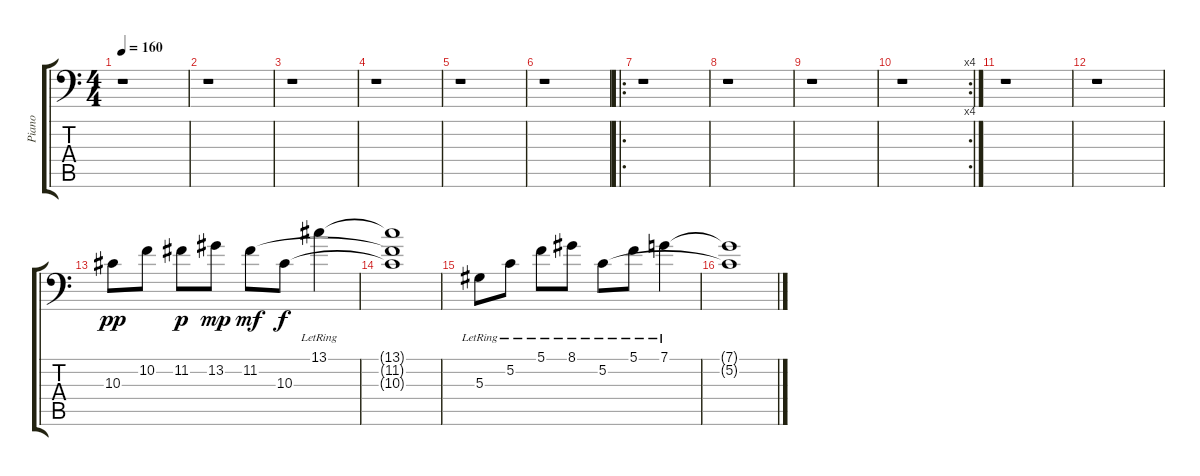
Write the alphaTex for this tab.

\track ("Piano" "Piano") {instrument acousticgrandpiano}
\staff {score tabs}
\tuning (C4 G3 Eb3 Bb2 F2 Bb1) {hide}
\ts (4 4)
\tempo 160
\clef f4
\ks c
r.1{dy f} |
r.1 |
r.1 |
r.1 |
r.1 |
r.1 |
\ro
r.1 |
r.1 |
r.1 |
\rc 4
r.1 |
r.1 |
r.1 |
10.3.8{dy pp} 10.2.8 11.2.8{dy p} 13.2.8{dy mp} 11.2.8{dy mf} 10.3.8{dy f} 13.1{lr}.4 |
(13.1{t} 11.2{t} 10.3{t}).1 |
5.3{lr}.8 5.2{lr}.8 5.1{lr}.8 8.1{lr}.8 5.2{lr}.8 5.1{lr}.8 7.1{lr}.4 |
(7.1{t} 5.2{t}).1
